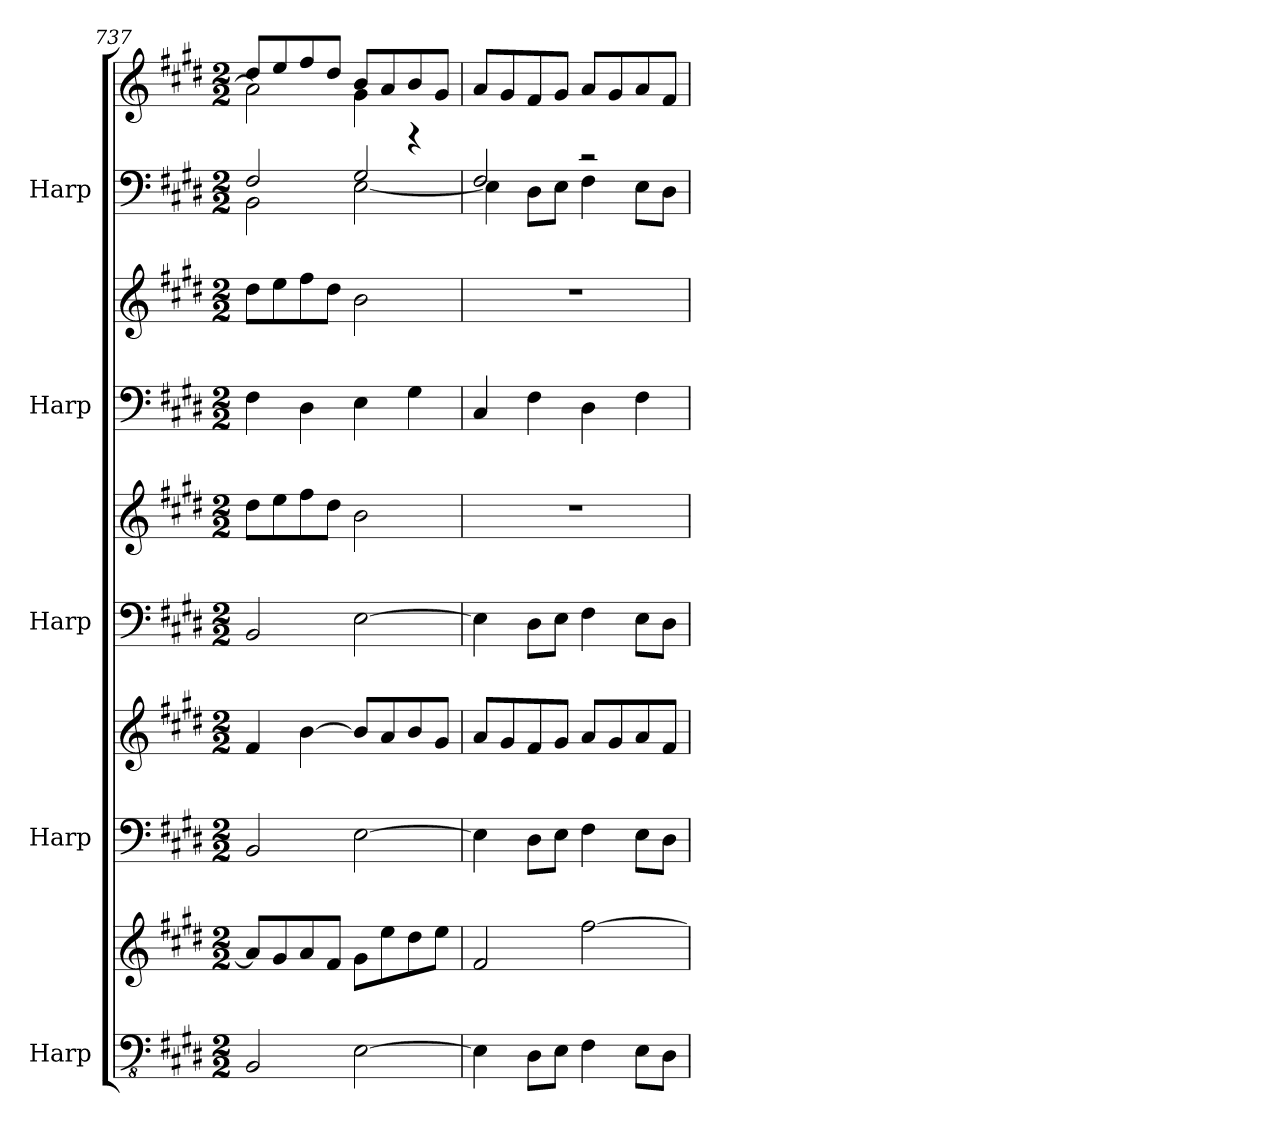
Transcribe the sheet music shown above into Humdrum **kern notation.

**kern	**kern	**kern	**kern	**kern	**kern	**kern	**kern	**kern	**kern
*part5	*part5	*part4	*part4	*part3	*part3	*part2	*part2	*part1	*part1
*staff10	*staff9	*staff8	*staff7	*staff6	*staff5	*staff4	*staff3	*staff2	*staff1
*I"Harp	*	*I"Harp	*	*I"Harp	*	*I"Harp	*	*I"Harp	*
*I'Hp	*	*I'Hp	*	*I'Hp	*	*I'Hp	*	*I'Hp	*
!!LO:PB:g=z
*clefFv4	*clefG2	*clefF4	*clefG2	*clefF4	*clefG2	*clefF4	*clefG2	*clefF4	*clefG2
*k[f#c#g#d#]	*k[f#c#g#d#]	*k[f#c#g#d#]	*k[f#c#g#d#]	*k[f#c#g#d#]	*k[f#c#g#d#]	*k[f#c#g#d#]	*k[f#c#g#d#]	*k[f#c#g#d#]	*k[f#c#g#d#]
*M2/2	*M2/2	*M2/2	*M2/2	*M2/2	*M2/2	*M2/2	*M2/2	*M2/2	*M2/2
=737	=737	=737	=737	=737	=737	=737	=737	=737	=737
*	*	*	*	*	*	*	*	*^	*^
2BBB/	8a/L]	2BB/	4f#/	2BB/	8dd#\L	4F#\	8dd#\L	2F#/	2BB\	8dd#/L	2a\]
.	8g#/	.	.	.	8ee\	.	8ee\	.	.	8ee/	.
.	8a/	.	[4b\	.	8ff#\	4D#\	8ff#\	.	.	8ff#/	.
.	8f#/J	.	.	.	8dd#\J	.	8dd#\J	.	.	8dd#/J	.
[2EE\	8g#\L	[2E\	8b/L]	[2E\	2b\	4E\	2b\	2G#/	[2E\	8b/L	4g#\
.	8ee\	.	8a/	.	.	.	.	.	.	8a/	.
.	8dd#\	.	8b/	.	.	4G#\	.	.	.	8b/	4rF
.	8ee\J	.	8g#/J	.	.	.	.	.	.	8g#/J	.
*	*	*	*	*	*	*	*	*	*	*v	*v
=738	=738	=738	=738	=738	=738	=738	=738	=738	=738	=738
4EE\]	2f#/	4E\]	8a/L	4E\]	1r	4C#/	1r	2F#/	4E\]	8a/L
.	.	.	8g#/	.	.	.	.	.	.	8g#/
8DD#\L	.	8D#\L	8f#/	8D#\L	.	4F#\	.	.	8D#\L	8f#/
8EE\J	.	8E\J	8g#/J	8E\J	.	.	.	.	8E\J	8g#/J
4FF#\	[2ff#\	4F#\	8a/L	4F#\	.	4D#\	.	2r	4F#\	8a/L
.	.	.	8g#/	.	.	.	.	.	.	8g#/
8EE\L	.	8E\L	8a/	8E\L	.	4F#\	.	.	8E\L	8a/
8DD#\J	.	8D#\J	8f#/J	8D#\J	.	.	.	.	8D#\J	8f#/J
*	*	*	*	*	*	*	*	*v	*v	*
=	=	=	=	=	=	=	=	=	=
*-	*-	*-	*-	*-	*-	*-	*-	*-	*-
